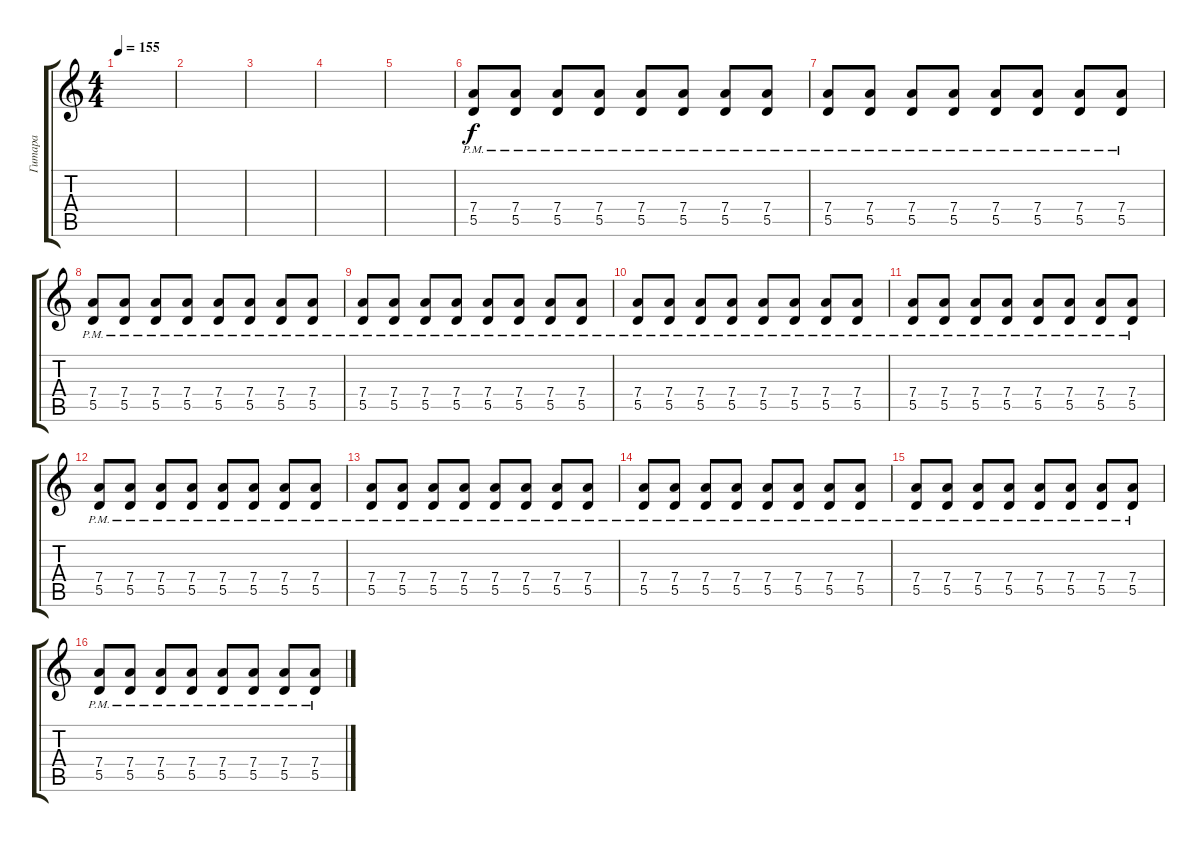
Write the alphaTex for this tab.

\track ("Гитара" "Гитара") {instrument distortionguitar}
\staff {score tabs}
\tuning (E4 B3 G3 D3 A2 E2) {hide}
\ts (4 4)
\tempo 155
\clef g2
\ks c
|
|
|
|
|
(7.4{pm} 5.5{pm}).8 (7.4{pm} 5.5{pm}).8 (7.4{pm} 5.5{pm}).8 (7.4{pm} 5.5{pm}).8 (7.4{pm} 5.5{pm}).8 (7.4{pm} 5.5{pm}).8 (7.4{pm} 5.5{pm}).8 (7.4{pm} 5.5{pm}).8 |
(7.4{pm} 5.5{pm}).8 (7.4{pm} 5.5{pm}).8 (7.4{pm} 5.5{pm}).8 (7.4{pm} 5.5{pm}).8 (7.4{pm} 5.5{pm}).8 (7.4{pm} 5.5{pm}).8 (7.4{pm} 5.5{pm}).8 (7.4{pm} 5.5{pm}).8 |
(7.4{pm} 5.5{pm}).8 (7.4{pm} 5.5{pm}).8 (7.4{pm} 5.5{pm}).8 (7.4{pm} 5.5{pm}).8 (7.4{pm} 5.5{pm}).8 (7.4{pm} 5.5{pm}).8 (7.4{pm} 5.5{pm}).8 (7.4{pm} 5.5{pm}).8 |
(7.4{pm} 5.5{pm}).8 (7.4{pm} 5.5{pm}).8 (7.4{pm} 5.5{pm}).8 (7.4{pm} 5.5{pm}).8 (7.4{pm} 5.5{pm}).8 (7.4{pm} 5.5{pm}).8 (7.4{pm} 5.5{pm}).8 (7.4{pm} 5.5{pm}).8 |
(7.4{pm} 5.5{pm}).8 (7.4{pm} 5.5{pm}).8 (7.4{pm} 5.5{pm}).8 (7.4{pm} 5.5{pm}).8 (7.4{pm} 5.5{pm}).8 (7.4{pm} 5.5{pm}).8 (7.4{pm} 5.5{pm}).8 (7.4{pm} 5.5{pm}).8 |
(7.4{pm} 5.5{pm}).8 (7.4{pm} 5.5{pm}).8 (7.4{pm} 5.5{pm}).8 (7.4{pm} 5.5{pm}).8 (7.4{pm} 5.5{pm}).8 (7.4{pm} 5.5{pm}).8 (7.4{pm} 5.5{pm}).8 (7.4{pm} 5.5{pm}).8 |
(7.4{pm} 5.5{pm}).8 (7.4{pm} 5.5{pm}).8 (7.4{pm} 5.5{pm}).8 (7.4{pm} 5.5{pm}).8 (7.4{pm} 5.5{pm}).8 (7.4{pm} 5.5{pm}).8 (7.4{pm} 5.5{pm}).8 (7.4{pm} 5.5{pm}).8 |
(7.4{pm} 5.5{pm}).8 (7.4{pm} 5.5{pm}).8 (7.4{pm} 5.5{pm}).8 (7.4{pm} 5.5{pm}).8 (7.4{pm} 5.5{pm}).8 (7.4{pm} 5.5{pm}).8 (7.4{pm} 5.5{pm}).8 (7.4{pm} 5.5{pm}).8 |
(7.4{pm} 5.5{pm}).8 (7.4{pm} 5.5{pm}).8 (7.4{pm} 5.5{pm}).8 (7.4{pm} 5.5{pm}).8 (7.4{pm} 5.5{pm}).8 (7.4{pm} 5.5{pm}).8 (7.4{pm} 5.5{pm}).8 (7.4{pm} 5.5{pm}).8 |
(7.4{pm} 5.5{pm}).8 (7.4{pm} 5.5{pm}).8 (7.4{pm} 5.5{pm}).8 (7.4{pm} 5.5{pm}).8 (7.4{pm} 5.5{pm}).8 (7.4{pm} 5.5{pm}).8 (7.4{pm} 5.5{pm}).8 (7.4{pm} 5.5{pm}).8 |
(7.4{pm} 5.5{pm}).8 (7.4{pm} 5.5{pm}).8 (7.4{pm} 5.5{pm}).8 (7.4{pm} 5.5{pm}).8 (7.4{pm} 5.5{pm}).8 (7.4{pm} 5.5{pm}).8 (7.4{pm} 5.5{pm}).8 (7.4{pm} 5.5{pm}).8
